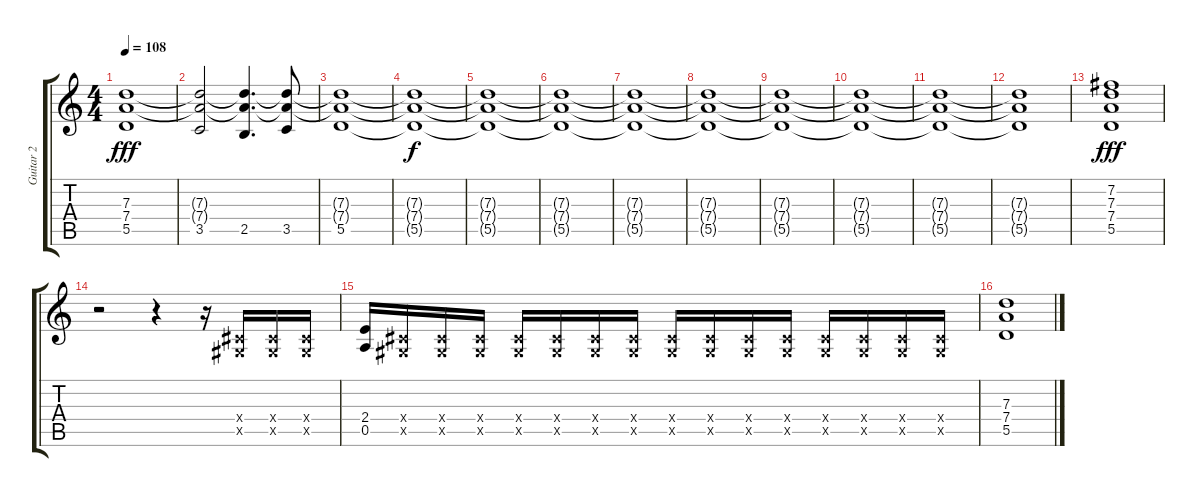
\track ("Guitar 2" "Guitar 2") {instrument distortionguitar}
\staff {score tabs}
\tuning (E4 B3 G3 D3 A2 E2) {hide}
\ts (4 4)
\tempo 108
\clef g2
\ks c
(7.3{t} 7.4{t} 5.5).1{dy fff} |
(7.3{t} 7.4{t} 3.5).2 (7.3{t} 7.4{t} 2.5).4{d} (7.3{t} 7.4{t} 3.5).8 |
(7.3{t} 7.4{t} 5.5).1 |
(7.3{t} 7.4{t} 5.5{t}).1{dy f} |
(7.3{t} 7.4{t} 5.5{t}).1 |
(7.3{t} 7.4{t} 5.5{t}).1 |
(7.3{t} 7.4{t} 5.5{t}).1 |
(7.3{t} 7.4{t} 5.5{t}).1 |
(7.3{t} 7.4{t} 5.5{t}).1 |
(7.3{t} 7.4{t} 5.5{t}).1 |
(7.3{t} 7.4{t} 5.5{t}).1 |
(7.3{t} 7.4{t} 5.5{t}).1 |
(7.2 7.3 7.4 5.5).1{dy fff} |
r.2 r.4 r.16 (-1.4{x} -1.5{x}).16 (-1.4{x} -1.5{x}).16 (-1.4{x} -1.5{x}).16 |
(2.4 0.5).16 (-1.4{x} -1.5{x}).16 (-1.4{x} -1.5{x}).16 (-1.4{x} -1.5{x}).16 (-1.4{x} -1.5{x}).16 (-1.4{x} -1.5{x}).16 (-1.4{x} -1.5{x}).16 (-1.4{x} -1.5{x}).16 (-1.4{x} -1.5{x}).16 (-1.4{x} -1.5{x}).16 (-1.4{x} -1.5{x}).16 (-1.4{x} -1.5{x}).16 (-1.4{x} -1.5{x}).16 (-1.4{x} -1.5{x}).16 (-1.4{x} -1.5{x}).16 (-1.4{x} -1.5{x}).16 |
(7.3 7.4 5.5).1
